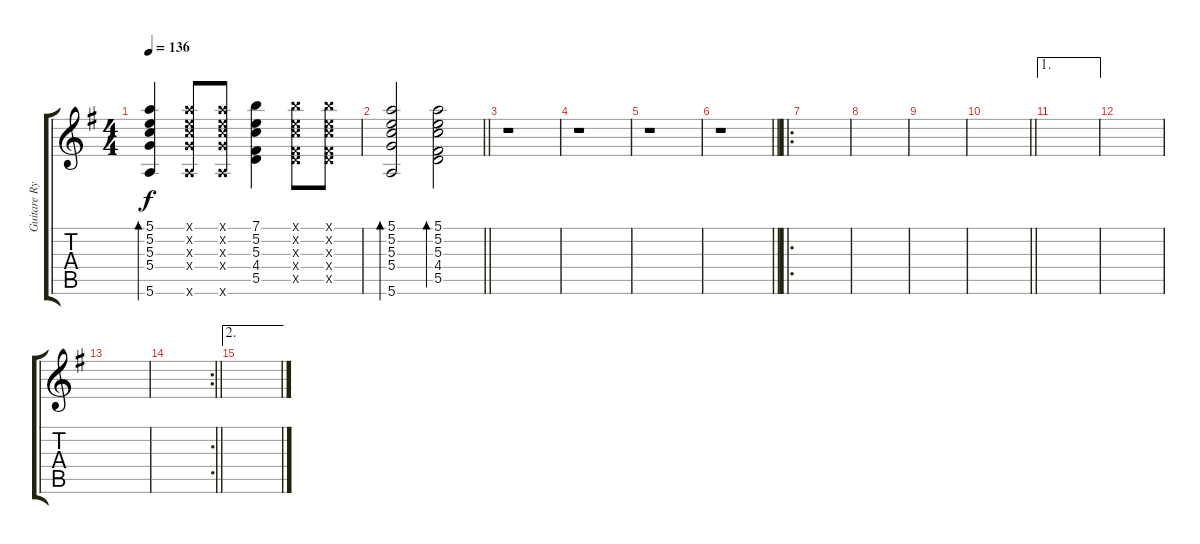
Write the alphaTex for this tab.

\track ("Guitare Rythme" "Guitare Ry") {instrument electricguitarclean}
\staff {score tabs}
\tuning (E4 B3 G3 D3 A2 E2) {hide}
\ts (4 4)
\tempo 136
\clef g2
\ks g
(5.1 5.2 5.3 5.4 5.6).4{bd 120 dy f} (5.1{x} 5.2{x} 5.3{x} 5.4{x} 5.6{x}).8 (5.1{x} 5.2{x} 5.3{x} 5.4{x} 5.6{x}).8 (7.1 5.2 5.3 4.4 5.5).4 (7.1{x} 5.2{x} 5.3{x} 4.4{x} 5.5{x}).8 (7.1{x} 5.2{x} 5.3{x} 4.4{x} 5.5{x}).8 |
\barLineRight lightlight
(5.1 5.2 5.3 5.4 5.6).2{bd 120} (5.1 5.2 5.3 4.4 5.5).2{bd 120} |
r.1 |
r.1 |
r.1 |
\barLineRight lightlight
r.1 |
\ro
|
|
|
\barLineRight lightlight
|
\ae 1
|
|
|
\rc 2
\barLineRight lightlight
|
\ae 2
